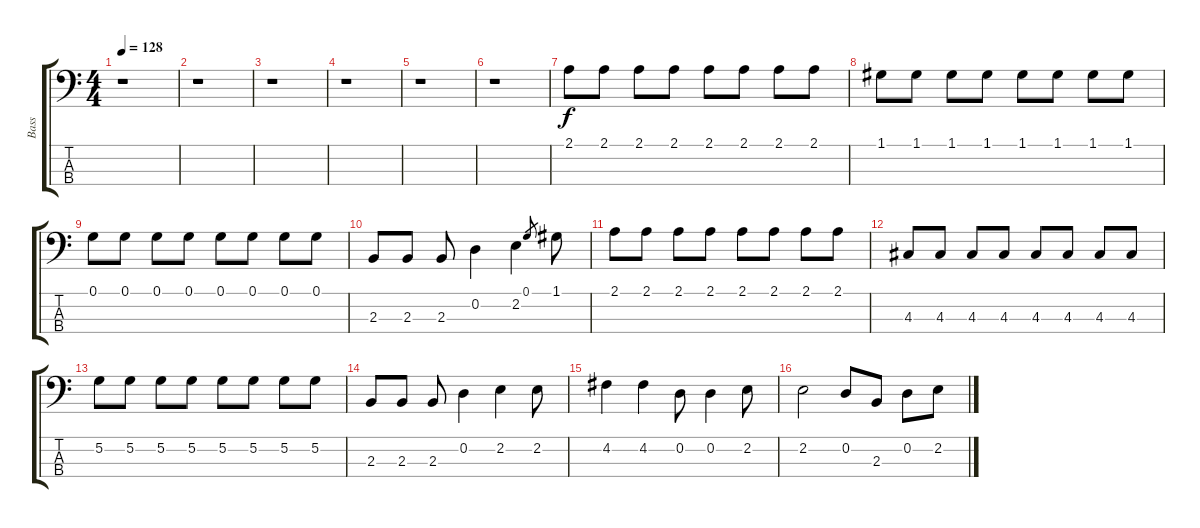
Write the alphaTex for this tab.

\track ("Bass" "Bass") {instrument electricbassfinger}
\staff {score tabs}
\tuning (G2 D2 A1 E1) {hide}
\ts (4 4)
\tempo 128
\clef f4
\ks c
r.1{dy f} |
r.1 |
r.1 |
r.1 |
r.1 |
r.1 |
2.1.8 2.1.8 2.1.8 2.1.8 2.1.8 2.1.8 2.1.8 2.1.8 |
1.1.8 1.1.8 1.1.8 1.1.8 1.1.8 1.1.8 1.1.8 1.1.8 |
0.1.8 0.1.8 0.1.8 0.1.8 0.1.8 0.1.8 0.1.8 0.1.8 |
2.3.8 2.3.8 2.3.8 0.2.4 2.2.4 0.1.8{gr} 1.1.8 |
2.1.8 2.1.8 2.1.8 2.1.8 2.1.8 2.1.8 2.1.8 2.1.8 |
4.3.8 4.3.8 4.3.8 4.3.8 4.3.8 4.3.8 4.3.8 4.3.8 |
5.2.8 5.2.8 5.2.8 5.2.8 5.2.8 5.2.8 5.2.8 5.2.8 |
2.3.8 2.3.8 2.3.8 0.2.4 2.2.4 2.2.8 |
4.2.4 4.2.4 0.2.8 0.2.4 2.2.8 |
2.2.2 0.2.8 2.3.8 0.2.8 2.2.8
